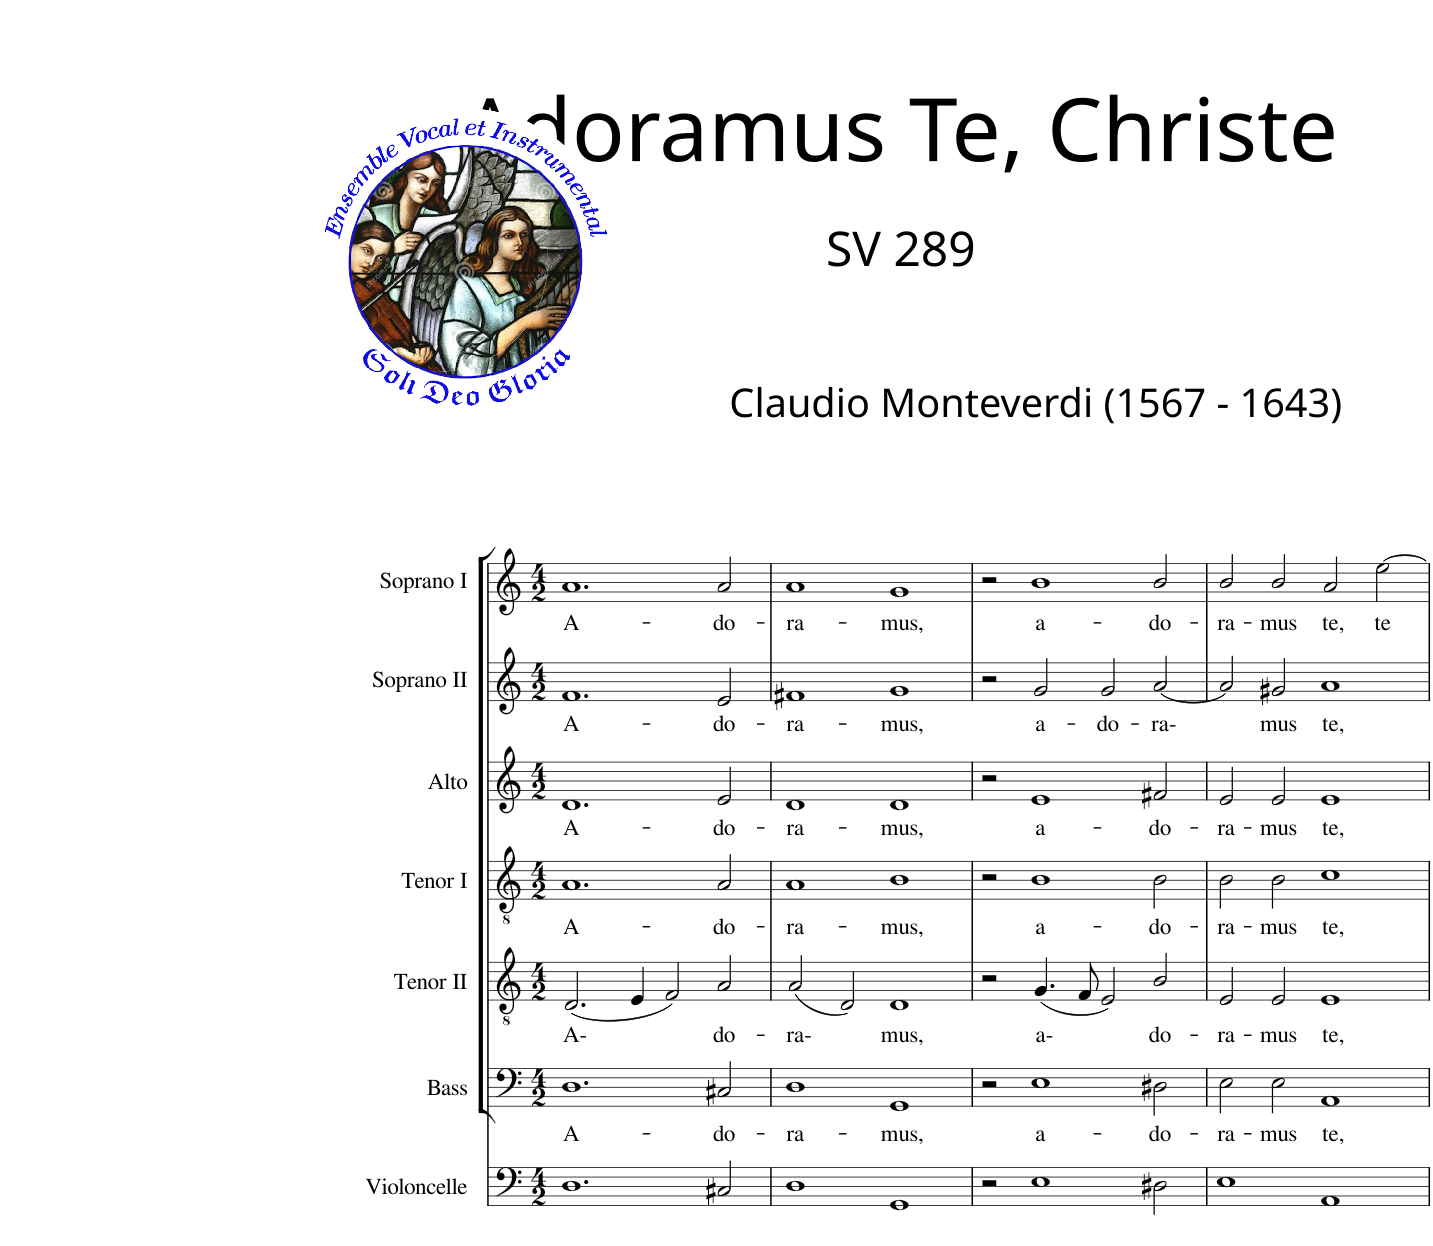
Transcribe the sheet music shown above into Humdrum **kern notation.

**kern	**kern	**text	**kern	**text	**kern	**text	**kern	**text	**kern	**text	**kern	**text
*part7	*part6	*part6	*part5	*part5	*part4	*part4	*part3	*part3	*part2	*part2	*part1	*part1
*staff7	*staff6	*staff6	*staff5	*staff5	*staff4	*staff4	*staff3	*staff3	*staff2	*staff2	*staff1	*staff1
*I"Violoncelle	*I"Bass	*	*I"Tenor II	*	*I"Tenor I	*	*I"Alto	*	*I"Soprano II	*	*I"Soprano I	*
*I'Vlc	*I'B	*	*I'T II	*	*I'T I	*	*I'A	*	*I'S II	*	*I'S I	*
*clefF4	*clefF4	*	*clefGv2	*	*clefGv2	*	*clefG2	*	*clefG2	*	*clefG2	*
*k[]	*k[]	*	*k[]	*	*k[]	*	*k[]	*	*k[]	*	*k[]	*
*M4/2	*M4/2	*	*M4/2	*	*M4/2	*	*M4/2	*	*M4/2	*	*M4/2	*
=1	=1	=1	=1	=1	=1	=1	=1	=1	=1	=1	=1	=1
!	!	!LO:LY:b	!	!LO:LY:b	!	!LO:LY:b	!	!LO:LY:b	!	!LO:LY:b	!	!LO:LY:b
1.D	1.D	A-	(<2.D/	A-	1.A	A-	1.d	A-	1.f	A-	1.a	A-
.	.	.	4E/	.	.	.	.	.	.	.	.	.
.	.	.	2F/)	.	.	.	.	.	.	.	.	.
!	!	!LO:LY:b	!	!LO:LY:b	!	!LO:LY:b	!	!LO:LY:b	!	!LO:LY:b	!	!LO:LY:b
2C#X/	2C#X/	-do-	2A/	do-	2A/	-do-	2e/	-do-	2e/	-do-	2a/	-do-
=2	=2	=2	=2	=2	=2	=2	=2	=2	=2	=2	=2	=2
!	!	!LO:LY:b	!	!LO:LY:b	!	!LO:LY:b	!	!LO:LY:b	!	!LO:LY:b	!	!LO:LY:b
1D	1D	-ra-	(2A/	-ra-	1A	-ra-	1d	-ra-	1f#X	-ra-	1a	-ra-
.	.	.	2D/)	.	.	.	.	.	.	.	.	.
!	!	!LO:LY:b	!	!LO:LY:b	!	!LO:LY:b	!	!LO:LY:b	!	!LO:LY:b	!	!LO:LY:b
1GG	1GG	-mus,	1D	mus,	1B	-mus,	1d	-mus,	1g	-mus,	1g	-mus,
=3	=3	=3	=3	=3	=3	=3	=3	=3	=3	=3	=3	=3
2r	2r	.	2r	.	2r	.	2r	.	2r	.	2r	.
!	!	!LO:LY:b	!	!LO:LY:b	!	!LO:LY:b	!	!LO:LY:b	!	!LO:LY:b	!	!LO:LY:b
1E	1E	a-	(<4.G/	a-	1B	a-	1e	a-	2g/	a-	1b	a-
.	.	.	8F/	.	.	.	.	.	.	.	.	.
!	!	!	!	!	!	!	!	!	!	!LO:LY:b	!	!
.	.	.	2E/)	.	.	.	.	.	2g/	-do-	.	.
!	!	!LO:LY:b	!	!LO:LY:b	!	!LO:LY:b	!	!LO:LY:b	!	!LO:LY:b	!	!LO:LY:b
2D#X\	2D#X\	-do-	2B/	do-	2B\	-do-	2f#X/	-do-	[2a/	-ra-	2b/	-do-
=4	=4	=4	=4	=4	=4	=4	=4	=4	=4	=4	=4	=4
!	!	!LO:LY:b	!	!LO:LY:b	!	!LO:LY:b	!	!LO:LY:b	!	!	!	!LO:LY:b
1E	2E\	-ra-	2E/	-ra-	2B\	-ra-	2e/	-ra-	2a/]	.	2b/	-ra-
!	!	!LO:LY:b	!	!LO:LY:b	!	!LO:LY:b	!	!LO:LY:b	!	!LO:LY:b	!	!LO:LY:b
.	2E\	-mus	2E/	-mus	2B\	-mus	2e/	-mus	2g#X/	mus	2b/	-mus
!	!	!LO:LY:b	!	!LO:LY:b	!	!LO:LY:b	!	!LO:LY:b	!	!LO:LY:b	!	!LO:LY:b
1AA	1AA	te,	1E	te,	1c	te,	1e	te,	1a	te,	2a/	te,
!	!	!	!	!	!	!	!	!	!	!	!	!LO:LY:b
.	.	.	.	.	.	.	.	.	.	.	[2ee\	te
=	=	=	=	=	=	=	=	=	=	=	=	=
*-	*-	*-	*-	*-	*-	*-	*-	*-	*-	*-	*-	*-
